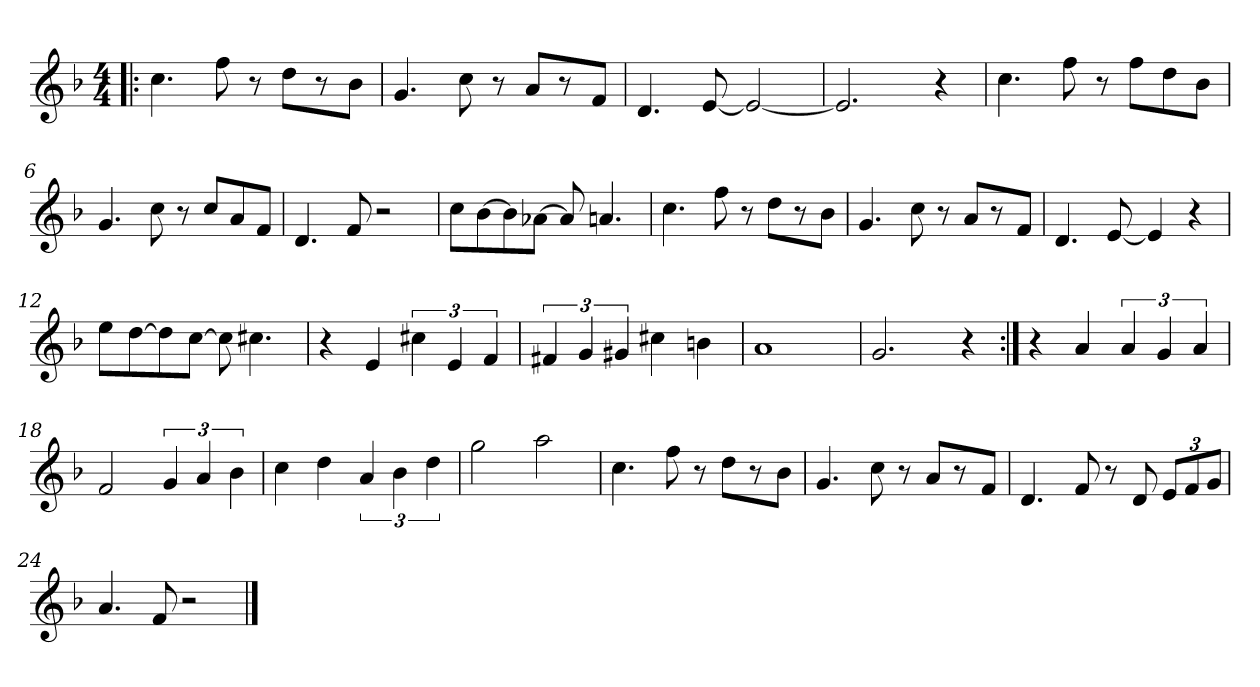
**kern
*part1
*staff1
*clefG2
*k[b-]
*F:
*M4/4
=1!|:
4.cc\
8ff\
8r
8dd\L
8r
8b-\J
=2
4.g/
8cc\
8r
8a/L
8r
8f/J
=3
4.d/
[8e/
2e/_
=4
2.e/]
4r
!!LO:LB:g=z
=5
4.cc\
8ff\
8r
8ff\L
8dd\
8b-\J
=6
4.g/
8cc\
8r
8cc/L
8a/
8f/J
=7
4.d/
8f/
2r
=8
8cc\L
[8b-\
8b-\]
[8a-X\J
8a-/]
4.an/
!!LO:LB:g=z
=9
4.cc\
8ff\
8r
8dd\L
8r
8b-\J
=10
4.g/
8cc\
8r
8a/L
8r
8f/J
=11
4.d/
[8e/
4e/]
4r
=12
8ee\L
[8dd\
8dd\]
[8cc\J
8cc\]
4.cc#X\
!!LO:LB:g=z
=13
4r
4e/
6cc#X\
6e/
6f/
=14
6f#X/
6g/
6g#X/
4cc#X\
4bn\
=15
1a
=16
2.g/
4r
!!LO:LB:g=z
=17:|!
4r
4a/
6a/
6g/
6a/
=18
2f/
6g/
6a/
6b-\
=19
4cc\
4dd\
6a/
6b-\
6dd\
=20
2gg\
2aa\
!!LO:LB:g=z
=21
4.cc\
8ff\
8r
8dd\L
8r
8b-\J
=22
4.g/
8cc\
8r
8a/L
8r
8f/J
=23
4.d/
8f/
8r
8d/
*Xbrackettup
12e/L
12f/
12g/J
=24
4.a/
8f/
2r
==
*-
